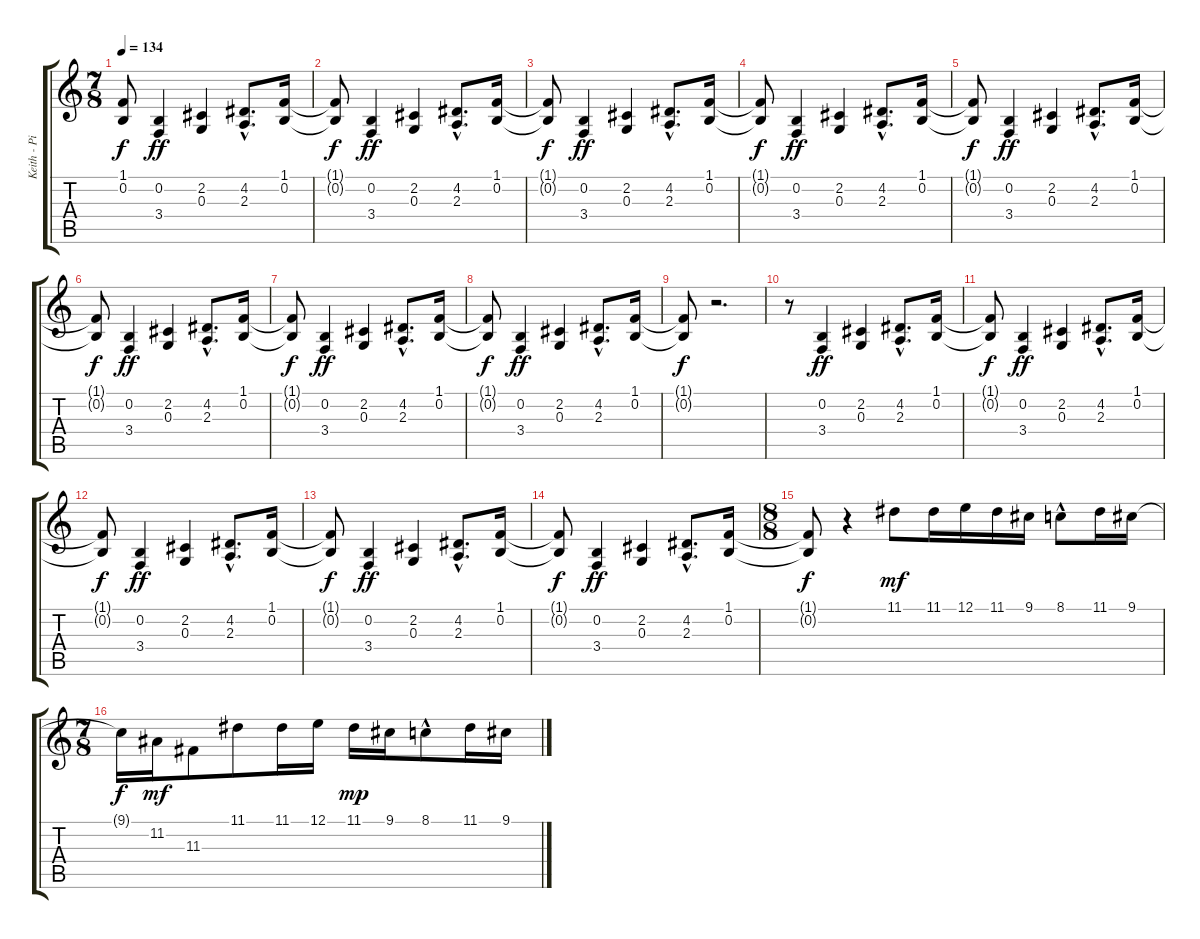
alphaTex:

\track ("Keith - Piano RH" "Keith - Pi") {instrument brightacousticpiano}
\staff {score tabs}
\tuning (E4 B3 G3 D3 A2 E2) {hide}
\ts (7 8)
\tempo 134
\clef g2
\ks c
(1.1{t} 0.2{t}).8{dy f} (0.2 3.4).4{dy ff} (2.2 0.3).4 (4.2{hac} 2.3{hac}).8{d} (1.1 0.2).16 |
(1.1{t} 0.2{t}).8{dy f} (0.2 3.4).4{dy ff} (2.2 0.3).4 (4.2{hac} 2.3{hac}).8{d} (1.1 0.2).16 |
(1.1{t} 0.2{t}).8{dy f} (0.2 3.4).4{dy ff} (2.2 0.3).4 (4.2{hac} 2.3{hac}).8{d} (1.1 0.2).16 |
(1.1{t} 0.2{t}).8{dy f} (0.2 3.4).4{dy ff} (2.2 0.3).4 (4.2{hac} 2.3{hac}).8{d} (1.1 0.2).16 |
(1.1{t} 0.2{t}).8{dy f} (0.2 3.4).4{dy ff} (2.2 0.3).4 (4.2{hac} 2.3{hac}).8{d} (1.1 0.2).16 |
(1.1{t} 0.2{t}).8{dy f} (0.2 3.4).4{dy ff} (2.2 0.3).4 (4.2{hac} 2.3{hac}).8{d} (1.1 0.2).16 |
(1.1{t} 0.2{t}).8{dy f} (0.2 3.4).4{dy ff} (2.2 0.3).4 (4.2{hac} 2.3{hac}).8{d} (1.1 0.2).16 |
(1.1{t} 0.2{t}).8{dy f} (0.2 3.4).4{dy ff} (2.2 0.3).4 (4.2{hac} 2.3{hac}).8{d} (1.1 0.2).16 |
(1.1{t} 0.2{t}).8{dy f} r.2{d} |
r.8 (0.2 3.4).4{dy ff} (2.2 0.3).4 (4.2{hac} 2.3{hac}).8{d} (1.1 0.2).16 |
(1.1{t} 0.2{t}).8{dy f} (0.2 3.4).4{dy ff} (2.2 0.3).4 (4.2{hac} 2.3{hac}).8{d} (1.1 0.2).16 |
(1.1{t} 0.2{t}).8{dy f} (0.2 3.4).4{dy ff} (2.2 0.3).4 (4.2{hac} 2.3{hac}).8{d} (1.1 0.2).16 |
(1.1{t} 0.2{t}).8{dy f} (0.2 3.4).4{dy ff} (2.2 0.3).4 (4.2{hac} 2.3{hac}).8{d} (1.1 0.2).16 |
(1.1{t} 0.2{t}).8{dy f} (0.2 3.4).4{dy ff} (2.2 0.3).4 (4.2{hac} 2.3{hac}).8{d} (1.1 0.2).16 |
\ts (8 8)
(1.1{t} 0.2{t}).8{dy f} r.4 11.1.8{dy mf} 11.1.16 12.1.16 11.1.16 9.1.16 8.1{hac}.8 11.1.16 9.1.16 |
\ts (7 8)
9.1{t}.16{dy f} 11.2.16{dy mf} 11.3.8 11.1.8 11.1.16 12.1.16 11.1.16{dy mp} 9.1.16 8.1{hac}.8 11.1.16 9.1.16
